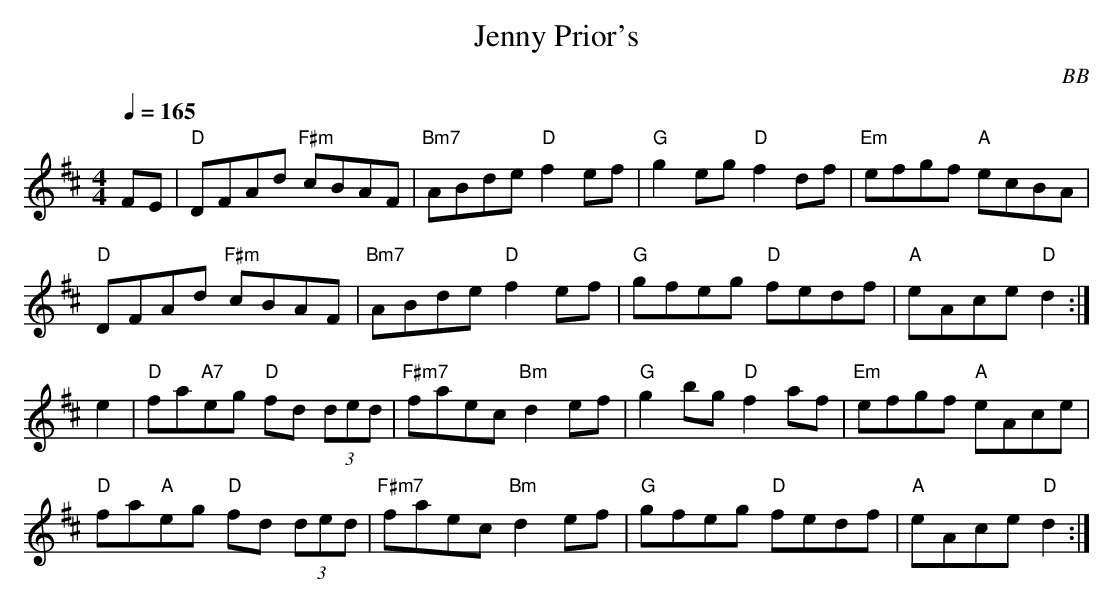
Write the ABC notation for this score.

X:1
T: Jenny Prior's
C: BB
L: 1/8
M: 4/4
Q: 1/4=165
K: D
FE|"D"DFAd "F#m"cBAF|"Bm7"ABde "D"f2 ef|"G"g2 eg "D"f2 df|"Em"efgf "A"ecBA|
"D"DFAd "F#m"cBAF|"Bm7"ABde "D"f2 ef|"G"gfeg "D"fedf|"A"eAce "D"d2 :|
e2|"D"fa"A7"eg "D"fd (3ded|"F#m7"faec "Bm"d2 ef|"G"g2 bg "D"f2 af|"Em"efgf "A"eAce|
"D"fa"A"eg "D"fd (3ded|"F#m7"faec "Bm"d2 ef|"G"gfeg "D"fedf|"A"eAce "D"d2 :|
